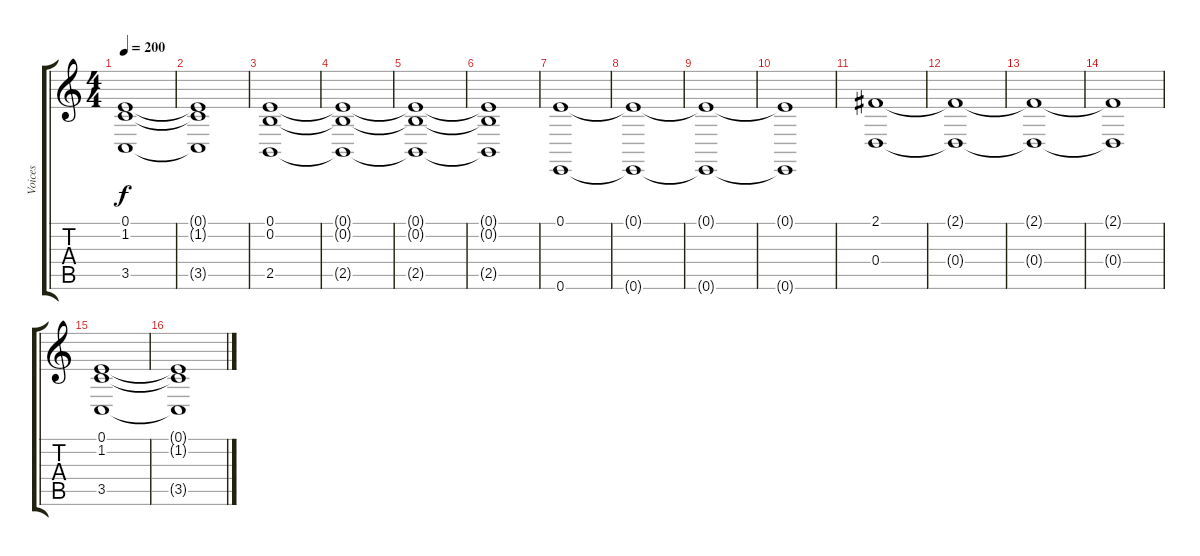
\track ("Voices" "Voices") {instrument fx7echoes}
\staff {score tabs}
\tuning (E4 B3 G3 D3 A2 E2) {hide}
\ts (4 4)
\tempo 200
\clef g2
\ks c
(0.1{t} 1.2{t} 3.5{t}).1{dy f} |
(0.1{t} 1.2{t} 3.5{t}).1 |
(0.1 0.2 2.5).1 |
(0.1{t} 0.2{t} 2.5{t}).1 |
(0.1{t} 0.2{t} 2.5{t}).1 |
(0.1{t} 0.2{t} 2.5{t}).1 |
(0.1 0.6).1 |
(0.1{t} 0.6{t}).1 |
(0.1{t} 0.6{t}).1 |
(0.1{t} 0.6{t}).1 |
(2.1 0.4).1 |
(2.1{t} 0.4{t}).1 |
(2.1{t} 0.4{t}).1 |
(2.1{t} 0.4{t}).1 |
(0.1 1.2 3.5).1 |
(0.1{t} 1.2{t} 3.5{t}).1
